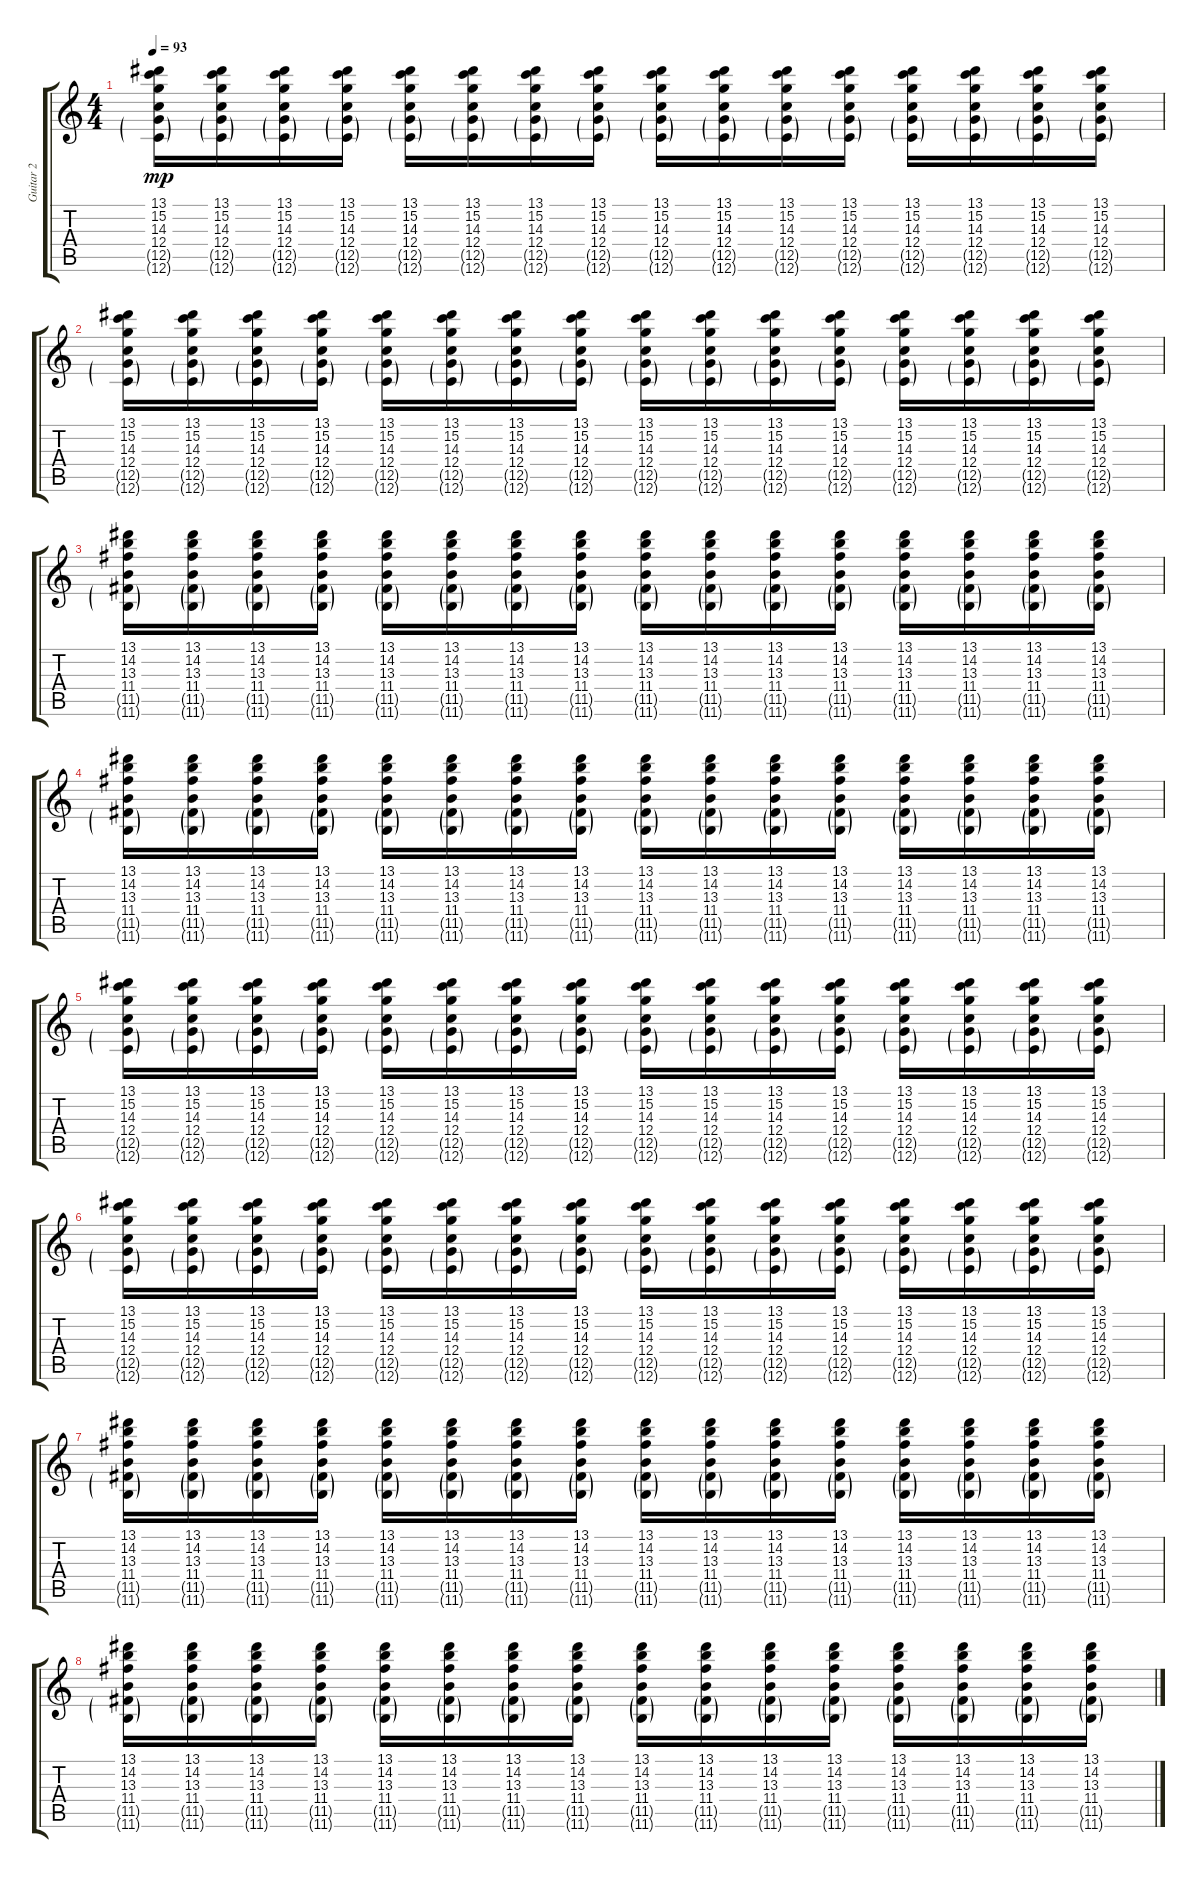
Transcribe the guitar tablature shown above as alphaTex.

\track ("Guitar 2" "Guitar 2") {instrument electricguitarclean}
\staff {score tabs}
\tuning (D4 A3 F3 C3 G2 C2) {hide}
\ts (4 4)
\tempo 93
\clef g2
\ks c
(13.1 15.2 14.3 12.4 12.5{g} 12.6{g}).16{dy mp} (13.1 15.2 14.3 12.4 12.5{g} 12.6{g}).16 (13.1 15.2 14.3 12.4 12.5{g} 12.6{g}).16 (13.1 15.2 14.3 12.4 12.5{g} 12.6{g}).16 (13.1 15.2 14.3 12.4 12.5{g} 12.6{g}).16 (13.1 15.2 14.3 12.4 12.5{g} 12.6{g}).16 (13.1 15.2 14.3 12.4 12.5{g} 12.6{g}).16 (13.1 15.2 14.3 12.4 12.5{g} 12.6{g}).16 (13.1 15.2 14.3 12.4 12.5{g} 12.6{g}).16 (13.1 15.2 14.3 12.4 12.5{g} 12.6{g}).16 (13.1 15.2 14.3 12.4 12.5{g} 12.6{g}).16 (13.1 15.2 14.3 12.4 12.5{g} 12.6{g}).16 (13.1 15.2 14.3 12.4 12.5{g} 12.6{g}).16 (13.1 15.2 14.3 12.4 12.5{g} 12.6{g}).16 (13.1 15.2 14.3 12.4 12.5{g} 12.6{g}).16 (13.1 15.2 14.3 12.4 12.5{g} 12.6{g}).16 |
(13.1 15.2 14.3 12.4 12.5{g} 12.6{g}).16 (13.1 15.2 14.3 12.4 12.5{g} 12.6{g}).16 (13.1 15.2 14.3 12.4 12.5{g} 12.6{g}).16 (13.1 15.2 14.3 12.4 12.5{g} 12.6{g}).16 (13.1 15.2 14.3 12.4 12.5{g} 12.6{g}).16 (13.1 15.2 14.3 12.4 12.5{g} 12.6{g}).16 (13.1 15.2 14.3 12.4 12.5{g} 12.6{g}).16 (13.1 15.2 14.3 12.4 12.5{g} 12.6{g}).16 (13.1 15.2 14.3 12.4 12.5{g} 12.6{g}).16 (13.1 15.2 14.3 12.4 12.5{g} 12.6{g}).16 (13.1 15.2 14.3 12.4 12.5{g} 12.6{g}).16 (13.1 15.2 14.3 12.4 12.5{g} 12.6{g}).16 (13.1 15.2 14.3 12.4 12.5{g} 12.6{g}).16 (13.1 15.2 14.3 12.4 12.5{g} 12.6{g}).16 (13.1 15.2 14.3 12.4 12.5{g} 12.6{g}).16 (13.1 15.2 14.3 12.4 12.5{g} 12.6{g}).16 |
(13.1 14.2 13.3 11.4 11.5{g} 11.6{g}).16 (13.1 14.2 13.3 11.4 11.5{g} 11.6{g}).16 (13.1 14.2 13.3 11.4 11.5{g} 11.6{g}).16 (13.1 14.2 13.3 11.4 11.5{g} 11.6{g}).16 (13.1 14.2 13.3 11.4 11.5{g} 11.6{g}).16 (13.1 14.2 13.3 11.4 11.5{g} 11.6{g}).16 (13.1 14.2 13.3 11.4 11.5{g} 11.6{g}).16 (13.1 14.2 13.3 11.4 11.5{g} 11.6{g}).16 (13.1 14.2 13.3 11.4 11.5{g} 11.6{g}).16 (13.1 14.2 13.3 11.4 11.5{g} 11.6{g}).16 (13.1 14.2 13.3 11.4 11.5{g} 11.6{g}).16 (13.1 14.2 13.3 11.4 11.5{g} 11.6{g}).16 (13.1 14.2 13.3 11.4 11.5{g} 11.6{g}).16 (13.1 14.2 13.3 11.4 11.5{g} 11.6{g}).16 (13.1 14.2 13.3 11.4 11.5{g} 11.6{g}).16 (13.1 14.2 13.3 11.4 11.5{g} 11.6{g}).16 |
(13.1 14.2 13.3 11.4 11.5{g} 11.6{g}).16 (13.1 14.2 13.3 11.4 11.5{g} 11.6{g}).16 (13.1 14.2 13.3 11.4 11.5{g} 11.6{g}).16 (13.1 14.2 13.3 11.4 11.5{g} 11.6{g}).16 (13.1 14.2 13.3 11.4 11.5{g} 11.6{g}).16 (13.1 14.2 13.3 11.4 11.5{g} 11.6{g}).16 (13.1 14.2 13.3 11.4 11.5{g} 11.6{g}).16 (13.1 14.2 13.3 11.4 11.5{g} 11.6{g}).16 (13.1 14.2 13.3 11.4 11.5{g} 11.6{g}).16 (13.1 14.2 13.3 11.4 11.5{g} 11.6{g}).16 (13.1 14.2 13.3 11.4 11.5{g} 11.6{g}).16 (13.1 14.2 13.3 11.4 11.5{g} 11.6{g}).16 (13.1 14.2 13.3 11.4 11.5{g} 11.6{g}).16 (13.1 14.2 13.3 11.4 11.5{g} 11.6{g}).16 (13.1 14.2 13.3 11.4 11.5{g} 11.6{g}).16 (13.1 14.2 13.3 11.4 11.5{g} 11.6{g}).16 |
(13.1 15.2 14.3 12.4 12.5{g} 12.6{g}).16 (13.1 15.2 14.3 12.4 12.5{g} 12.6{g}).16 (13.1 15.2 14.3 12.4 12.5{g} 12.6{g}).16 (13.1 15.2 14.3 12.4 12.5{g} 12.6{g}).16 (13.1 15.2 14.3 12.4 12.5{g} 12.6{g}).16 (13.1 15.2 14.3 12.4 12.5{g} 12.6{g}).16 (13.1 15.2 14.3 12.4 12.5{g} 12.6{g}).16 (13.1 15.2 14.3 12.4 12.5{g} 12.6{g}).16 (13.1 15.2 14.3 12.4 12.5{g} 12.6{g}).16 (13.1 15.2 14.3 12.4 12.5{g} 12.6{g}).16 (13.1 15.2 14.3 12.4 12.5{g} 12.6{g}).16 (13.1 15.2 14.3 12.4 12.5{g} 12.6{g}).16 (13.1 15.2 14.3 12.4 12.5{g} 12.6{g}).16 (13.1 15.2 14.3 12.4 12.5{g} 12.6{g}).16 (13.1 15.2 14.3 12.4 12.5{g} 12.6{g}).16 (13.1 15.2 14.3 12.4 12.5{g} 12.6{g}).16 |
(13.1 15.2 14.3 12.4 12.5{g} 12.6{g}).16 (13.1 15.2 14.3 12.4 12.5{g} 12.6{g}).16 (13.1 15.2 14.3 12.4 12.5{g} 12.6{g}).16 (13.1 15.2 14.3 12.4 12.5{g} 12.6{g}).16 (13.1 15.2 14.3 12.4 12.5{g} 12.6{g}).16 (13.1 15.2 14.3 12.4 12.5{g} 12.6{g}).16 (13.1 15.2 14.3 12.4 12.5{g} 12.6{g}).16 (13.1 15.2 14.3 12.4 12.5{g} 12.6{g}).16 (13.1 15.2 14.3 12.4 12.5{g} 12.6{g}).16 (13.1 15.2 14.3 12.4 12.5{g} 12.6{g}).16 (13.1 15.2 14.3 12.4 12.5{g} 12.6{g}).16 (13.1 15.2 14.3 12.4 12.5{g} 12.6{g}).16 (13.1 15.2 14.3 12.4 12.5{g} 12.6{g}).16 (13.1 15.2 14.3 12.4 12.5{g} 12.6{g}).16 (13.1 15.2 14.3 12.4 12.5{g} 12.6{g}).16 (13.1 15.2 14.3 12.4 12.5{g} 12.6{g}).16 |
(13.1 14.2 13.3 11.4 11.5{g} 11.6{g}).16 (13.1 14.2 13.3 11.4 11.5{g} 11.6{g}).16 (13.1 14.2 13.3 11.4 11.5{g} 11.6{g}).16 (13.1 14.2 13.3 11.4 11.5{g} 11.6{g}).16 (13.1 14.2 13.3 11.4 11.5{g} 11.6{g}).16 (13.1 14.2 13.3 11.4 11.5{g} 11.6{g}).16 (13.1 14.2 13.3 11.4 11.5{g} 11.6{g}).16 (13.1 14.2 13.3 11.4 11.5{g} 11.6{g}).16 (13.1 14.2 13.3 11.4 11.5{g} 11.6{g}).16 (13.1 14.2 13.3 11.4 11.5{g} 11.6{g}).16 (13.1 14.2 13.3 11.4 11.5{g} 11.6{g}).16 (13.1 14.2 13.3 11.4 11.5{g} 11.6{g}).16 (13.1 14.2 13.3 11.4 11.5{g} 11.6{g}).16 (13.1 14.2 13.3 11.4 11.5{g} 11.6{g}).16 (13.1 14.2 13.3 11.4 11.5{g} 11.6{g}).16 (13.1 14.2 13.3 11.4 11.5{g} 11.6{g}).16 |
(13.1 14.2 13.3 11.4 11.5{g} 11.6{g}).16 (13.1 14.2 13.3 11.4 11.5{g} 11.6{g}).16 (13.1 14.2 13.3 11.4 11.5{g} 11.6{g}).16 (13.1 14.2 13.3 11.4 11.5{g} 11.6{g}).16 (13.1 14.2 13.3 11.4 11.5{g} 11.6{g}).16 (13.1 14.2 13.3 11.4 11.5{g} 11.6{g}).16 (13.1 14.2 13.3 11.4 11.5{g} 11.6{g}).16 (13.1 14.2 13.3 11.4 11.5{g} 11.6{g}).16 (13.1 14.2 13.3 11.4 11.5{g} 11.6{g}).16 (13.1 14.2 13.3 11.4 11.5{g} 11.6{g}).16 (13.1 14.2 13.3 11.4 11.5{g} 11.6{g}).16 (13.1 14.2 13.3 11.4 11.5{g} 11.6{g}).16 (13.1 14.2 13.3 11.4 11.5{g} 11.6{g}).16 (13.1 14.2 13.3 11.4 11.5{g} 11.6{g}).16 (13.1 14.2 13.3 11.4 11.5{g} 11.6{g}).16 (13.1 14.2 13.3 11.4 11.5{g} 11.6{g}).16
